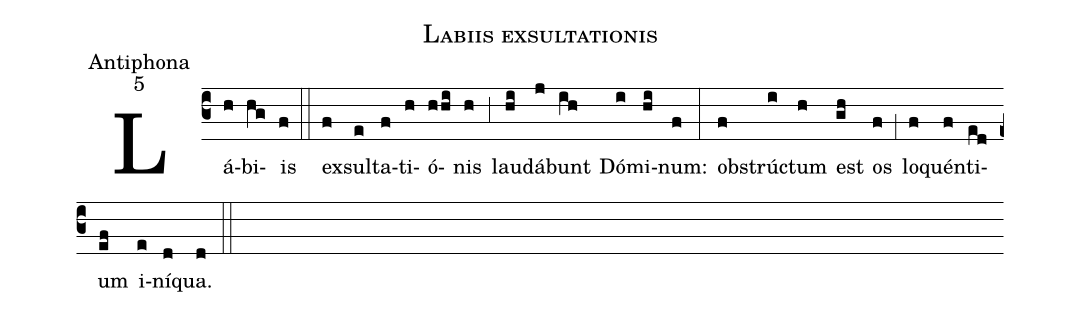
name:Labiis exsultationis;
office-part:Antiphona;
mode:5;
%%
(c3) Lá(h)bi(hg)is(f) (::)
ex(f)sul(e)ta(f)ti(h)ó(hhi)nis(h) (,3) lau(hi)dá(j)bunt(ih) Dó(i)mi(hi)num:(f) (:)
ob(f)strú(i)ctum(h) est(gh) os(f) (,1) lo(f)quén(f)ti(ed)um(ef) i(e)ní(d)qua.(d) (::)
